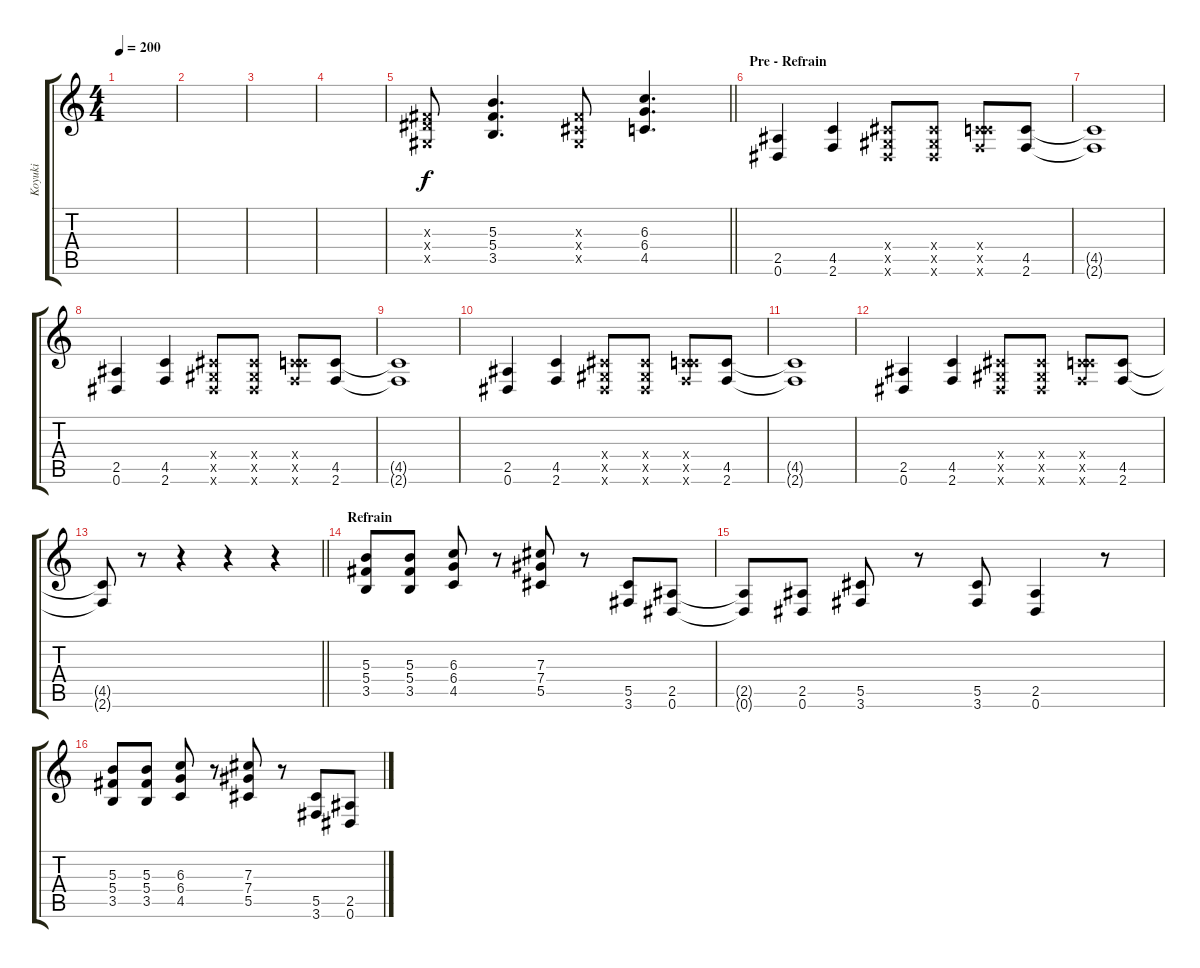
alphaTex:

\track ("Koyuki" "Koyuki") {instrument overdrivenguitar}
\staff {score tabs}
\tuning (Eb4 Bb3 Gb3 Db3 Ab2 Eb2) {hide}
\ts (4 4)
\tempo 200
\clef g2
\ks c
|
|
|
|
\barLineRight lightlight
(0.3{x} 2.4{x} 0.5{x}).8 (5.3 5.4 3.5).4{d} (0.3{x} 0.4{x} 0.5{x}).8 (6.3 6.4 4.5).4{d} |
\section ("" "Pre - Refrain")
(2.5 0.6).4 (4.5 2.6).4 (0.4{x} 0.5{x} 0.6{x}).8 (0.4{x} 0.5{x} 0.6{x}).8 (0.4{x} 4.5{x} 2.6{x}).8 (4.5 2.6).8 |
(4.5{t} 2.6{t}).1 |
(2.5 0.6).4 (4.5 2.6).4 (0.4{x} 0.5{x} 0.6{x}).8 (0.4{x} 0.5{x} 0.6{x}).8 (0.4{x} 4.5{x} 2.6{x}).8 (4.5 2.6).8 |
(4.5{t} 2.6{t}).1 |
(2.5 0.6).4 (4.5 2.6).4 (0.4{x} 0.5{x} 0.6{x}).8 (0.4{x} 0.5{x} 0.6{x}).8 (0.4{x} 4.5{x} 2.6{x}).8 (4.5 2.6).8 |
(4.5{t} 2.6{t}).1 |
(2.5 0.6).4 (4.5 2.6).4 (0.4{x} 0.5{x} 0.6{x}).8 (0.4{x} 0.5{x} 0.6{x}).8 (0.4{x} 4.5{x} 2.6{x}).8 (4.5 2.6).8 |
\barLineRight lightlight
(4.5{t} 2.6{t}).8 r.8 r.4 r.4 r.4 |
\section ("" "Refrain")
(5.3 5.4 3.5).8 (5.3 5.4 3.5).8 (6.3 6.4 4.5).8 r.8 (7.3 7.4 5.5).8 r.8 (5.5 3.6).8 (2.5 0.6).8 |
(2.5{t} 0.6{t}).8 (2.5 0.6).8 (5.5 3.6).8 r.8 (5.5 3.6).8 (2.5 0.6).4 r.8 |
(5.3 5.4 3.5).8 (5.3 5.4 3.5).8 (6.3 6.4 4.5).8 r.8 (7.3 7.4 5.5).8 r.8 (5.5 3.6).8 (2.5 0.6).8
